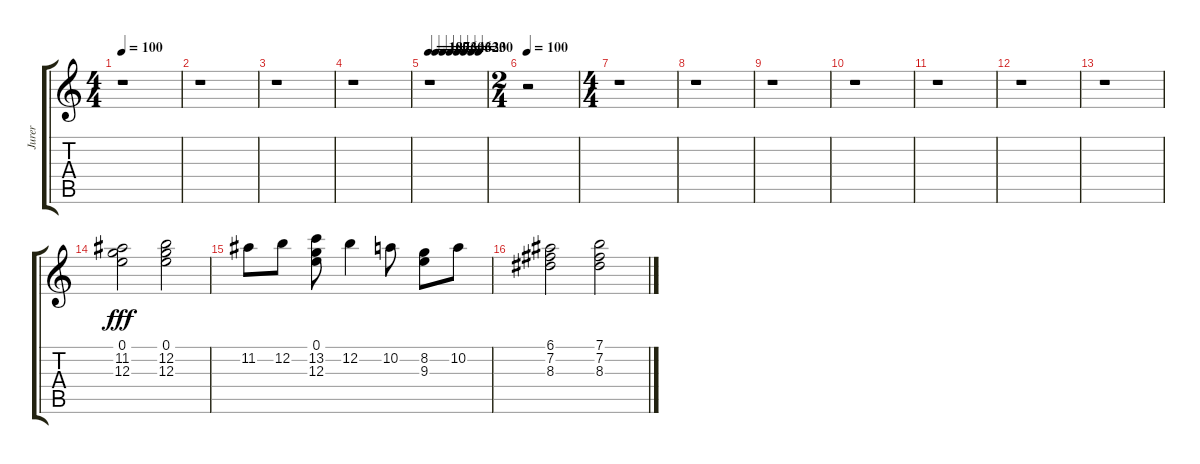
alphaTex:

\track ("Jurer" "Jurer") {instrument overdrivenguitar}
\staff {score tabs}
\tuning (E4 B3 G3 D3 A2 E2) {hide}
\ts (4 4)
\tempo 100
\clef g2
\ks c
r.1{dy fff} |
r.1 |
r.1 |
r.1 |
\tempo 100
\tempo (87 0.125)
\tempo (73 0.25)
\tempo (60 0.375)
\tempo (46 0.5)
\tempo (33 0.625)
\tempo (20 0.75)
\tempo (30 0.875)
r.1 |
\ts (2 4)
\tempo 100
r.2 |
\ts (4 4)
r.1 |
r.1 |
r.1 |
r.1 |
r.1 |
r.1 |
r.1 |
(0.1 11.2 12.3).2 (0.1 12.2 12.3).2 |
11.2.8 12.2.8 (0.1 13.2 12.3).8 12.2.4 10.2.8 (8.2 9.3).8 10.2.8 |
(6.1 7.2 8.3).2 (7.1 7.2 8.3).2
